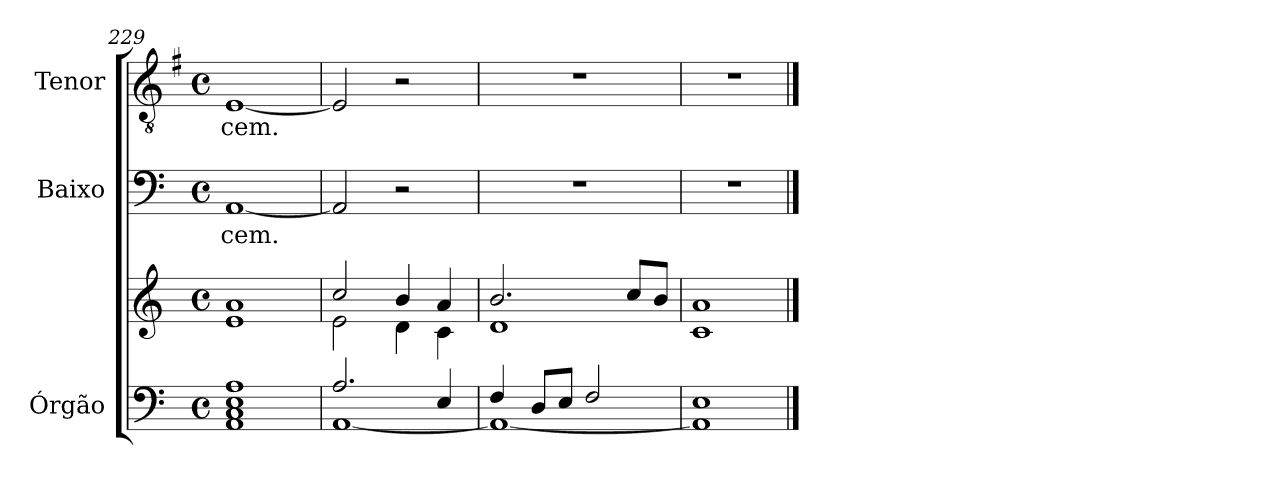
**kern	**kern	**kern	**text	**kern	**text
*part3	*part3	*part2	*part2	*part1	*part1
*staff4	*staff3	*staff2	*staff2	*staff1	*staff1
*I"Órgão	*	*I"Baixo	*	*I"Tenor	*
*I'Órg.	*	*	*	*I'Tr.	*
*clefF4	*clefG2	*clefF4	*	*clefGv2	*
*	*	*	*	*ITrd4c7	*
*k[]	*k[]	*k[]	*	*k[]	*
*C:	*C:	*C:	*	*C:	*
*M4/4	*M4/4	*M4/4	*	*M4/4	*
*met(c)	*met(c)	*met(c)	*	*met(c)	*
=229	=229	=229	=229	=229	=229
*	*^	*	*	*	*
!	!	!	!	!LO:LY:b:color=#000000	!	!
!	!	!	!	!	!	!LO:LY:b:color=#000000
1AAi 1Ci 1Ei 1Ai	1ai	1ei	[<1AAi	-cem.	[<1AAi	-cem.
=230	=230	=230	=230	=230	=230	=230
*	*MM60	*	*	*	*MM60	*
*^	*	*	*	*	*	*
2.Ai/	[<1AAi	2cci/	2ei\	2AAi/]	.	2AAi/]	.
.	.	4bi/	4di\	2r	.	2r	.
4Ei/	.	4ai/	4ci\	.	.	.	.
=231	=231	=231	=231	=231	=231	=231	=231
4Fi/	1AAi_<	2.bi/	1di	1r	.	1r	.
8Di/L	.	.	.	.	.	.	.
8Ei/J	.	.	.	.	.	.	.
2Fi/	.	.	.	.	.	.	.
.	.	8cci/L	.	.	.	.	.
.	.	8bi/J	.	.	.	.	.
*	*	*v	*v	*	*	*	*
=232	=232	=232	=232	=232	=232	=232
1Ei	1AAi]	1ci 1ai	1r	.	1r	.
*v	*v	*	*	*	*	*
==	==	==	==	==	==
*-	*-	*-	*-	*-	*-
